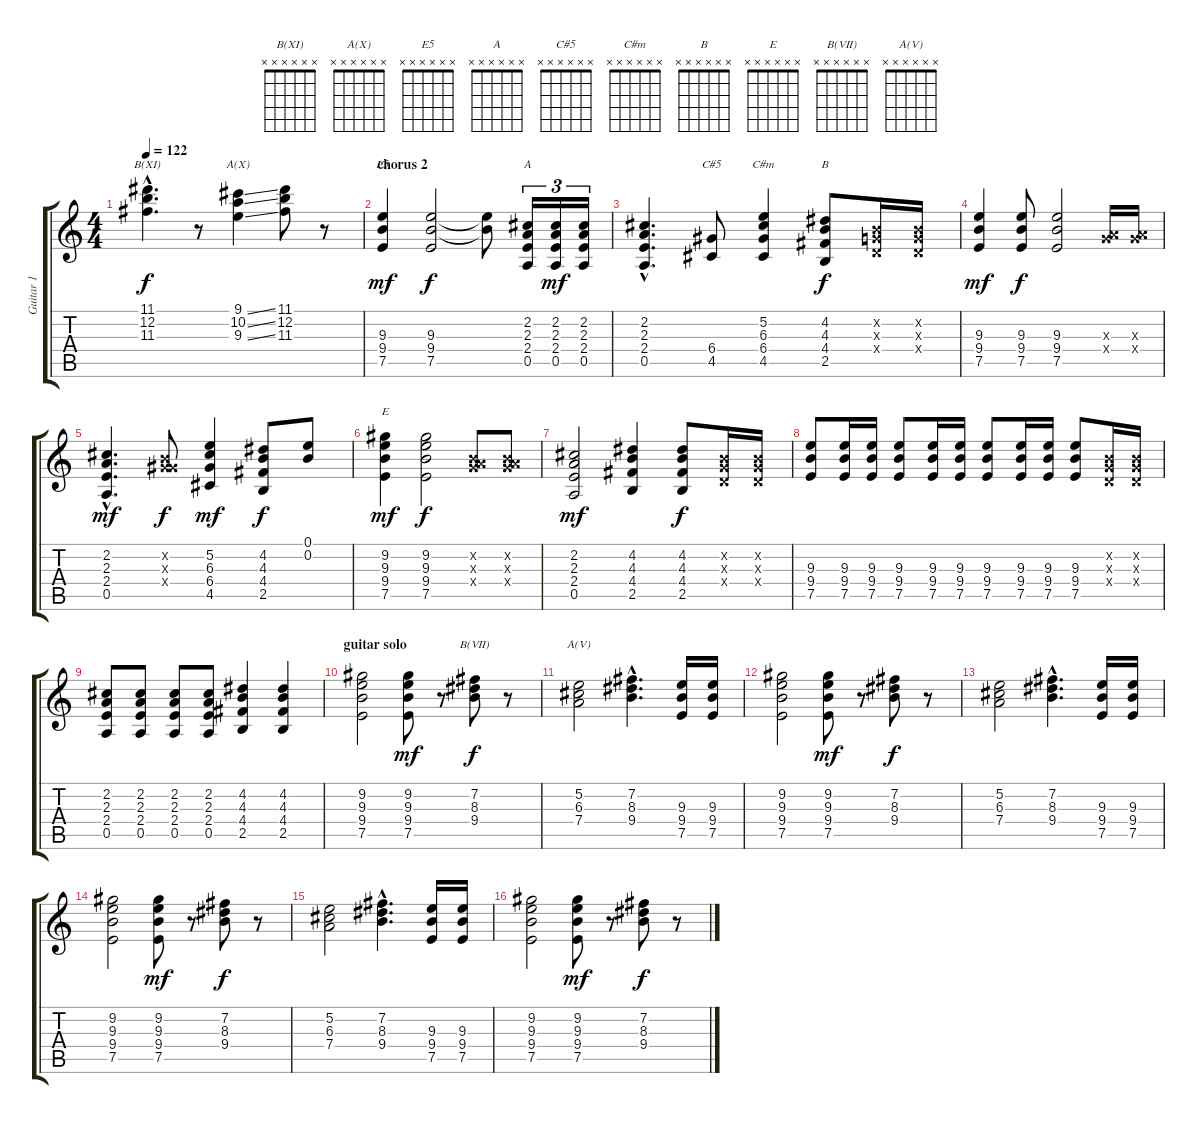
\track ("Guitar 1" "Guitar 1") {instrument electricguitarclean}
\staff {score tabs}
\tuning (E4 B3 G3 D3 A2 E2) {hide}
\chord ("B(XI)" x x x x x x) {firstfret 0}
\chord ("A(X)" x x x x x x) {firstfret 0}
\chord ("E5" x x x x x x) {firstfret 0}
\chord ("A" x x x x x x) {firstfret 0}
\chord ("C#5" x x x x x x) {firstfret 0}
\chord ("C#m" x x x x x x) {firstfret 0}
\chord ("B" x x x x x x) {firstfret 0}
\chord ("E" x x x x x x) {firstfret 0}
\chord ("B(VII)" x x x x x x) {firstfret 0}
\chord ("A(V)" x x x x x x) {firstfret 0}
\ts (4 4)
\tempo 122
\clef g2
\ks c
(11.1{hac} 12.2{hac} 11.3{hac}).4{d ch "B(XI)" dy f} r.8 (9.1{ss} 10.2{ss} 9.3{ss}).4{ch "A(X)"} (11.1 12.2 11.3).8 r.8 |
\section ("" "chorus 2")
(9.3 9.4 7.5).4{ch "E5" dy mf} (9.3 9.4 7.5).2{dy f} (9.3{t} 9.4{t}).8 (2.2 2.3 2.4 0.5).16{tu (3 2) ch "A"} (2.2 2.3 2.4 0.5).16{tu (3 2) dy mf} (2.2 2.3 2.4 0.5).16{tu (3 2)} |
(2.2{hac} 2.3{hac} 2.4{hac} 0.5{hac}).4{d} (6.4 4.5).8{ch "C#5"} (5.2 6.3 6.4 4.5).4{ch "C#m"} (4.2 4.3 4.4 2.5).8{ch "B" dy f} (0.2{x} 0.3{x} 0.4{x}).16 (0.2{x} 0.3{x} 0.4{x}).16 |
(9.3 9.4 7.5).4{dy mf} (9.3 9.4 7.5).8{dy f} (9.3 9.4 7.5).2 (0.3{x} 7.4{x}).16 (0.3{x} 7.4{x}).16 |
(2.2{hac} 2.3{hac} 2.4{hac} 0.5{hac}).4{d dy mf} (0.2{x} 0.3{x} 6.4{x}).8{dy f} (5.2 6.3 6.4 4.5).4{dy mf} (4.2 4.3 4.4 2.5).8{dy f} (0.1 0.2).8 |
(9.2 9.3 9.4 7.5).4{ch "E" dy mf} (9.2 9.3 9.4 7.5).2{dy f} (0.2{x} 0.3{x} 7.4{x}).8 (0.2{x} 0.3{x} 7.4{x}).8 |
(2.2 2.3 2.4 0.5).2{dy mf} (4.2 4.3 4.4 2.5).4 (4.2 4.3 4.4 2.5).8{dy f} (0.2{x} 0.3{x} 0.4{x}).16 (0.2{x} 0.3{x} 0.4{x}).16 |
(9.3 9.4 7.5).8 (9.3 9.4 7.5).16 (9.3 9.4 7.5).16 (9.3 9.4 7.5).8 (9.3 9.4 7.5).16 (9.3 9.4 7.5).16 (9.3 9.4 7.5).8 (9.3 9.4 7.5).16 (9.3 9.4 7.5).16 (9.3 9.4 7.5).8 (0.2{x} 0.3{x} 0.4{x}).16 (0.2{x} 0.3{x} 0.4{x}).16 |
(2.2 2.3 2.4 0.5).8 (2.2 2.3 2.4 0.5).8 (2.2 2.3 2.4 0.5).8 (2.2 2.3 2.4 0.5).8 (4.2 4.3 4.4 2.5).4 (4.2 4.3 4.4 2.5).4 |
\section ("" "guitar solo")
(9.2 9.3 9.4 7.5).2 (9.2 9.3 9.4 7.5).8{dy mf} r.8 (7.2 8.3 9.4).8{ch "B(VII)" dy f} r.8 |
(5.2 6.3 7.4).2{ch "A(V)"} (7.2{hac} 8.3{hac} 9.4{hac}).4{d} (9.3 9.4 7.5).16 (9.3 9.4 7.5).16 |
(9.2 9.3 9.4 7.5).2 (9.2 9.3 9.4 7.5).8{dy mf} r.8 (7.2 8.3 9.4).8{dy f} r.8 |
(5.2 6.3 7.4).2 (7.2{hac} 8.3{hac} 9.4{hac}).4{d} (9.3 9.4 7.5).16 (9.3 9.4 7.5).16 |
(9.2 9.3 9.4 7.5).2 (9.2 9.3 9.4 7.5).8{dy mf} r.8 (7.2 8.3 9.4).8{dy f} r.8 |
(5.2 6.3 7.4).2 (7.2{hac} 8.3{hac} 9.4{hac}).4{d} (9.3 9.4 7.5).16 (9.3 9.4 7.5).16 |
(9.2 9.3 9.4 7.5).2 (9.2 9.3 9.4 7.5).8{dy mf} r.8 (7.2 8.3 9.4).8{dy f} r.8
